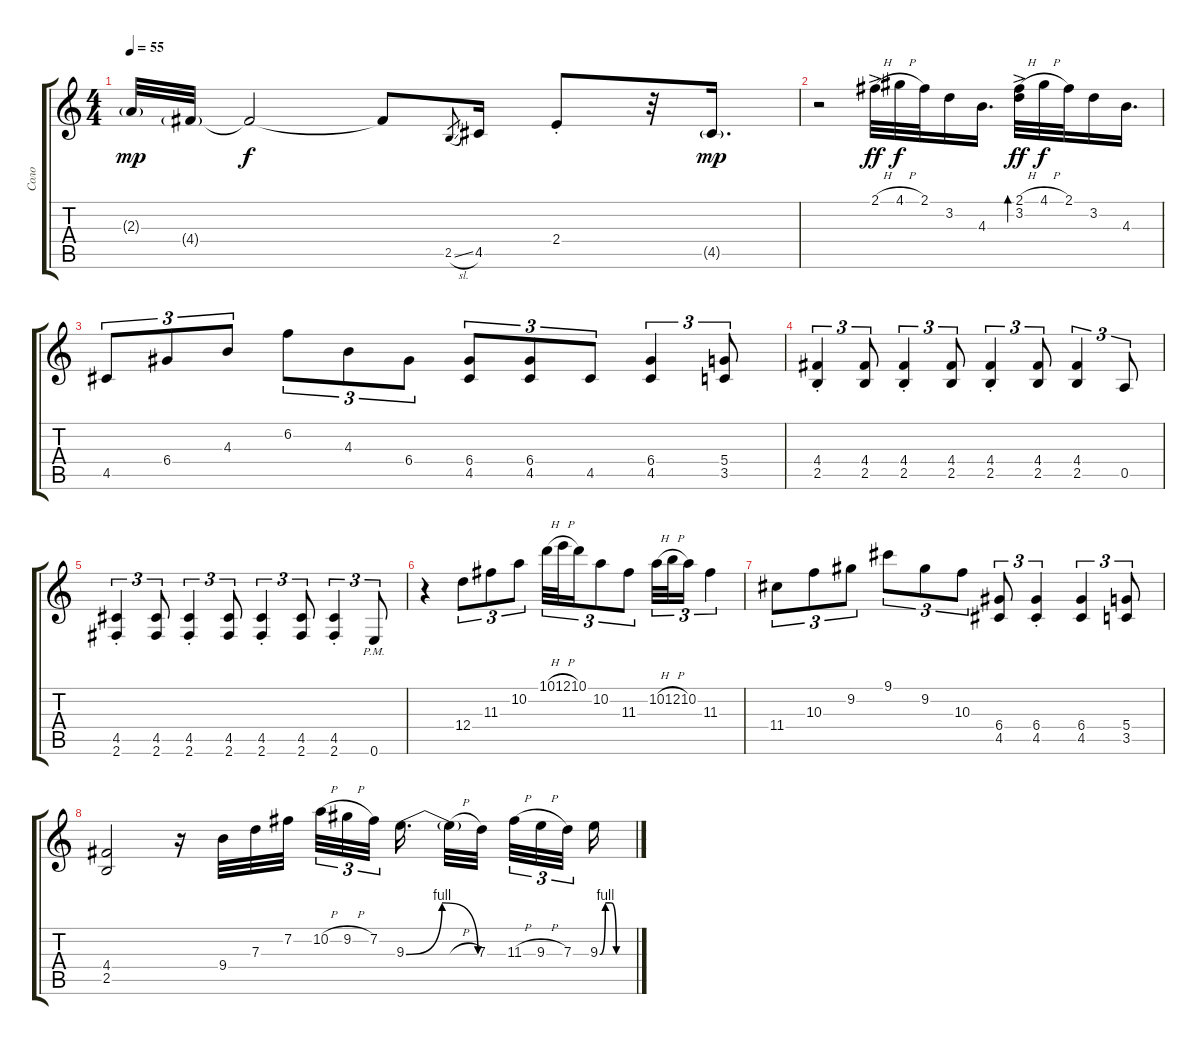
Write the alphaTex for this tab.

\track ("Соло" "Соло") {instrument overdrivenguitar}
\staff {score tabs}
\tuning (E4 B3 G3 D3 A2 E2) {hide}
\ts (4 4)
\tempo 55
\clef g2
\ks c
2.3{g}.32{dy mp} 4.4{g}.32 4.4{t}.2{dy f} 4.4{t}.8 2.5{sl}.8{gr} 4.5.16 2.4{st}.8 r.32 4.5{g}.16{d dy mp} |
r.2{instrument electricguitarclean} 2.1{h ac}.32{dy ff} 4.1{h}.32{dy f} 2.1.32 3.2.16 4.3.16{d} (2.1{h ac} 3.2).32{bd 240 dy ff} 4.1{h}.32{dy f} 2.1.32 3.2.16 4.3.16{d} |
4.5.8{tu (3 2)} 6.4.8{tu (3 2)} 4.3.8{tu (3 2)} 6.2.8{tu (3 2)} 4.3.8{tu (3 2)} 6.4.8{tu (3 2)} (6.4 4.5).8{tu (3 2) instrument overdrivenguitar} (6.4 4.5).8{tu (3 2)} 4.5.8{tu (3 2)} (6.4 4.5).4{tu (3 2)} (5.4 3.5).8{tu (3 2)} |
(4.4{st} 2.5{st}).4{tu (3 2)} (4.4 2.5).8{tu (3 2)} (4.4{st} 2.5{st}).4{tu (3 2)} (4.4 2.5).8{tu (3 2)} (4.4{st} 2.5{st}).4{tu (3 2)} (4.4 2.5).8{tu (3 2)} (4.4 2.5).4{tu (3 2)} 0.5.8{tu (3 2)} |
(4.5{st} 2.6{st}).4{tu (3 2)} (4.5 2.6).8{tu (3 2)} (4.5{st} 2.6{st}).4{tu (3 2)} (4.5 2.6).8{tu (3 2)} (4.5{st} 2.6{st}).4{tu (3 2)} (4.5 2.6).8{tu (3 2)} (4.5{st} 2.6{st}).4{tu (3 2)} 0.6{pm}.8{tu (3 2)} |
r.4 12.4.8{tu (3 2) instrument electricguitarclean} 11.3.8{tu (3 2)} 10.2.8{tu (3 2)} 10.1{h}.32{tu (3 2)} 12.1{h}.32{tu (3 2)} 10.1.16{tu (3 2)} 10.2.8{tu (3 2)} 11.3.8{tu (3 2)} 10.2{h}.32{tu (3 2)} 12.2{h}.32{tu (3 2)} 10.2.16{tu (3 2)} 11.3.4{tu (3 2)} |
11.4.8{tu (3 2)} 10.3.8{tu (3 2)} 9.2.8{tu (3 2)} 9.1.8{tu (3 2)} 9.2.8{tu (3 2)} 10.3.8{tu (3 2)} (6.4 4.5).8{tu (3 2) instrument overdrivenguitar} (6.4{st} 4.5{st}).4{tu (3 2)} (6.4 4.5).4{tu (3 2)} (5.4 3.5).8{tu (3 2)} |
(4.4 2.5).2 r.16 9.4.32 7.3.32 7.2.32{beam splitsecondary} 10.2{h}.32{tu (3 2)} 9.2{h}.32{tu (3 2)} 7.2.32{tu (3 2) beam splitsecondary} 9.3{be (bendrelease 0 0 15 4 40 4 60 0)}.16{d} 9.3{h t}.32 7.3.32{beam splitsecondary} 11.3{h}.32{tu (3 2)} 9.3{h}.32{tu (3 2)} 7.3.32{tu (3 2) beam splitsecondary} 9.3{be (custom 0 0 10 4 20 4 30 0 60 0)}.16
